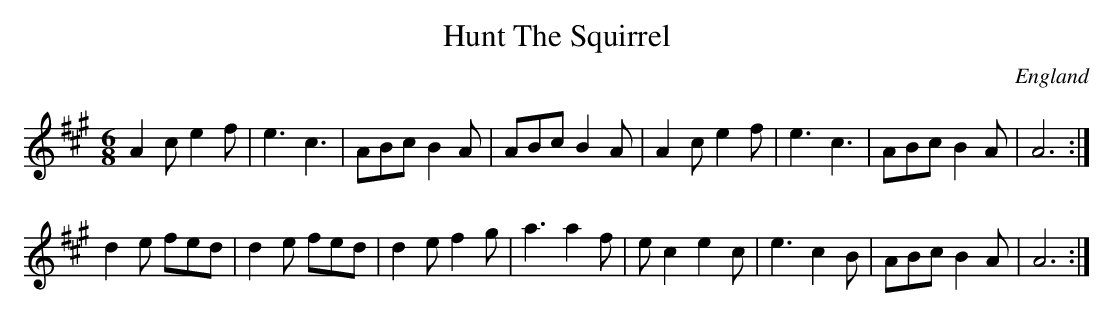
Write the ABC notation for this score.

X:1
T:Hunt The Squirrel
M:6/8
O:England
K:A
A2c e2f | e3 c3 | ABc B2A | ABc B2A | A2c e2f | e3 c3 | ABc B2A | A6 :|
d2e fed | d2e fed | d2e f2g | a3 a2f | ec2 e2c | e3 c2B | ABc B2A | A6 :|
